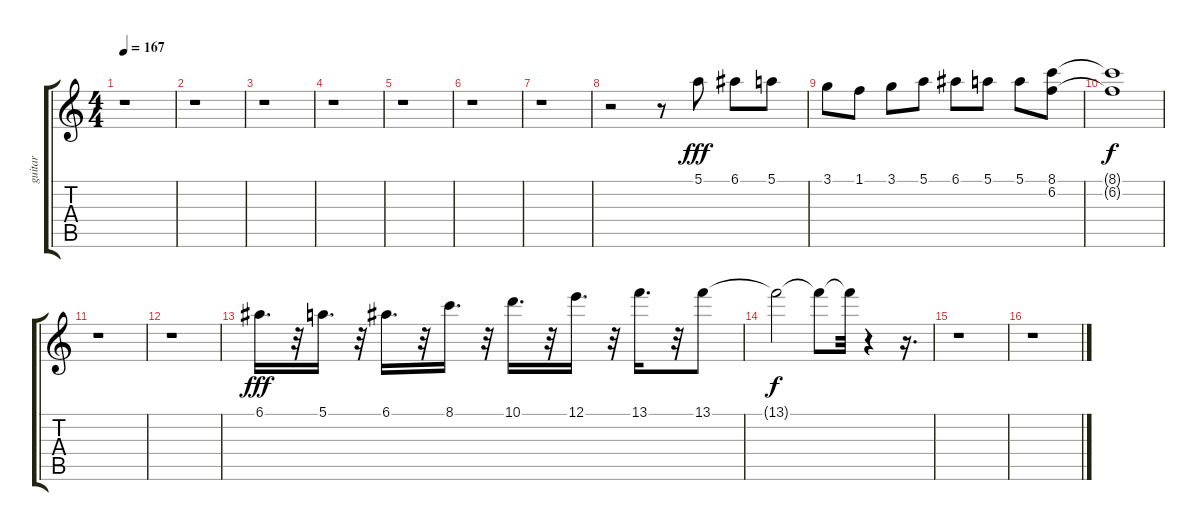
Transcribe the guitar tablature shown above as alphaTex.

\track ("guitar" "guitar") {instrument overdrivenguitar}
\staff {score tabs}
\tuning (E4 B3 G3 D3 A2 E2) {hide}
\ts (4 4)
\tempo 167
\clef g2
\ks c
r.1{dy fff} |
r.1 |
r.1 |
r.1 |
r.1 |
r.1 |
r.1 |
r.2 r.8 5.1.8{volume 10} 6.1.8 5.1.8 |
3.1.8 1.1.8 3.1.8 5.1.8 6.1.8 5.1.8 5.1.8 (8.1 6.2).8 |
(8.1{t} 6.2{t}).1{dy f} |
r.1 |
r.1 |
6.1.16{d dy fff} r.32 5.1.16{d} r.32 6.1.16{d} r.32 8.1.16{d} r.32 10.1.16{d} r.32 12.1.16{d} r.32 13.1.16{d} r.32 13.1.8 |
13.1{t}.2{dy f} 13.1{t}.8 13.1{t}.32 r.4 r.16{d} |
r.1 |
r.1
